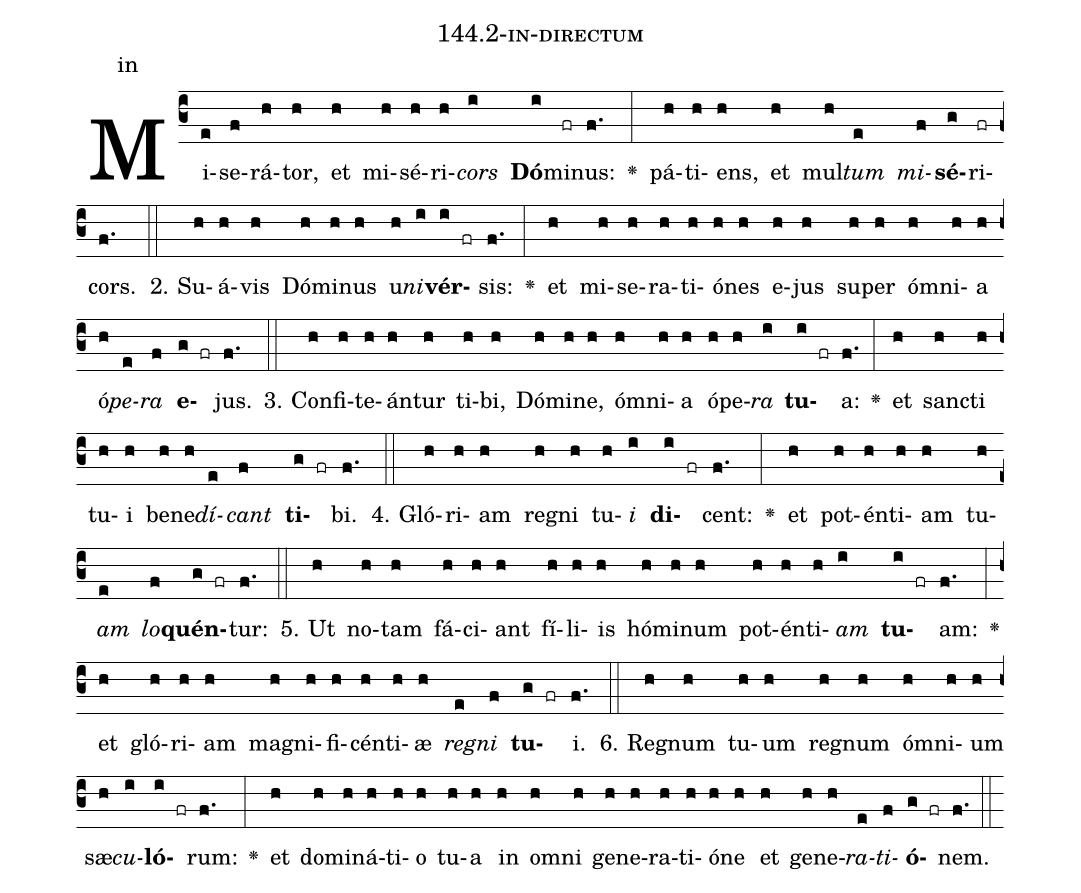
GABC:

name: 144.2-in-directum;
annotation: in;
%%
(c3)Mi(e)se(f)rá(h)tor,(h) et(h) mi(h)sé(h)ri(h)<i>cors</i>(i) <b>Dó</b>(i)mi(fr)nus:(f.) <v>\greheightstar</v>(:) pá(h)ti(h)ens,(h) et(h) mul(h)<i>tum</i>(e) <i>mi</i>(f)<b>sé</b>(g)ri(fr)cors.(f.) (::)
2. Su(h)á(h)vis(h) Dó(h)mi(h)nus(h) u(h)<i>ni</i>(i)<b>vér</b>(i fr)sis:(f.) <v>\greheightstar</v>(:) et(h) mi(h)se(h)ra(h)ti(h)ó(h)nes(h) e(h)jus(h) su(h)per(h) óm(h)ni(h)a(h) ó(h)<i>pe</i>(e)<i>ra</i>(f) <b>e</b>(g fr)jus.(f.) (::)
3. Con(h)fi(h)te(h)án(h)tur(h) ti(h)bi,(h) Dó(h)mi(h)ne,(h) óm(h)ni(h)a(h) ó(h)pe(h)<i>ra</i>(i) <b>tu</b>(i fr)a:(f.) <v>\greheightstar</v>(:) et(h) sanc(h)ti(h) tu(h)i(h) be(h)ne(h)<i>dí</i>(e)<i>cant</i>(f) <b>ti</b>(g fr)bi.(f.) (::)
4. Gló(h)ri(h)am(h) re(h)gni(h) tu(h)<i>i</i>(i) <b>di</b>(i fr)cent:(f.) <v>\greheightstar</v>(:) et(h) pot(h)én(h)ti(h)am(h) tu(h)<i>am</i>(e) <i>lo</i>(f)<b>quén</b>(g fr)tur:(f.) (::)
5. Ut(h) no(h)tam(h) fá(h)ci(h)ant(h) fí(h)li(h)is(h) hó(h)mi(h)num(h) pot(h)én(h)ti(h)<i>am</i>(i) <b>tu</b>(i fr)am:(f.) <v>\greheightstar</v>(:) et(h) gló(h)ri(h)am(h) ma(h)gni(h)fi(h)cén(h)ti(h)æ(h) <i>re</i>(e)<i>gni</i>(f) <b>tu</b>(g fr)i.(f.) (::)
6. Re(h)gnum(h) tu(h)um(h) re(h)gnum(h) óm(h)ni(h)um(h) sæ(h)<i>cu</i>(i)<b>ló</b>(i fr)rum:(f.) <v>\greheightstar</v>(:) et(h) do(h)mi(h)ná(h)ti(h)o(h) tu(h)a(h) in(h) om(h)ni(h) ge(h)ne(h)ra(h)ti(h)ó(h)ne(h) et(h) ge(h)ne(h)<i>ra</i>(e)<i>ti</i>(f)<b>ó</b>(g fr)nem.(f.) (::)
